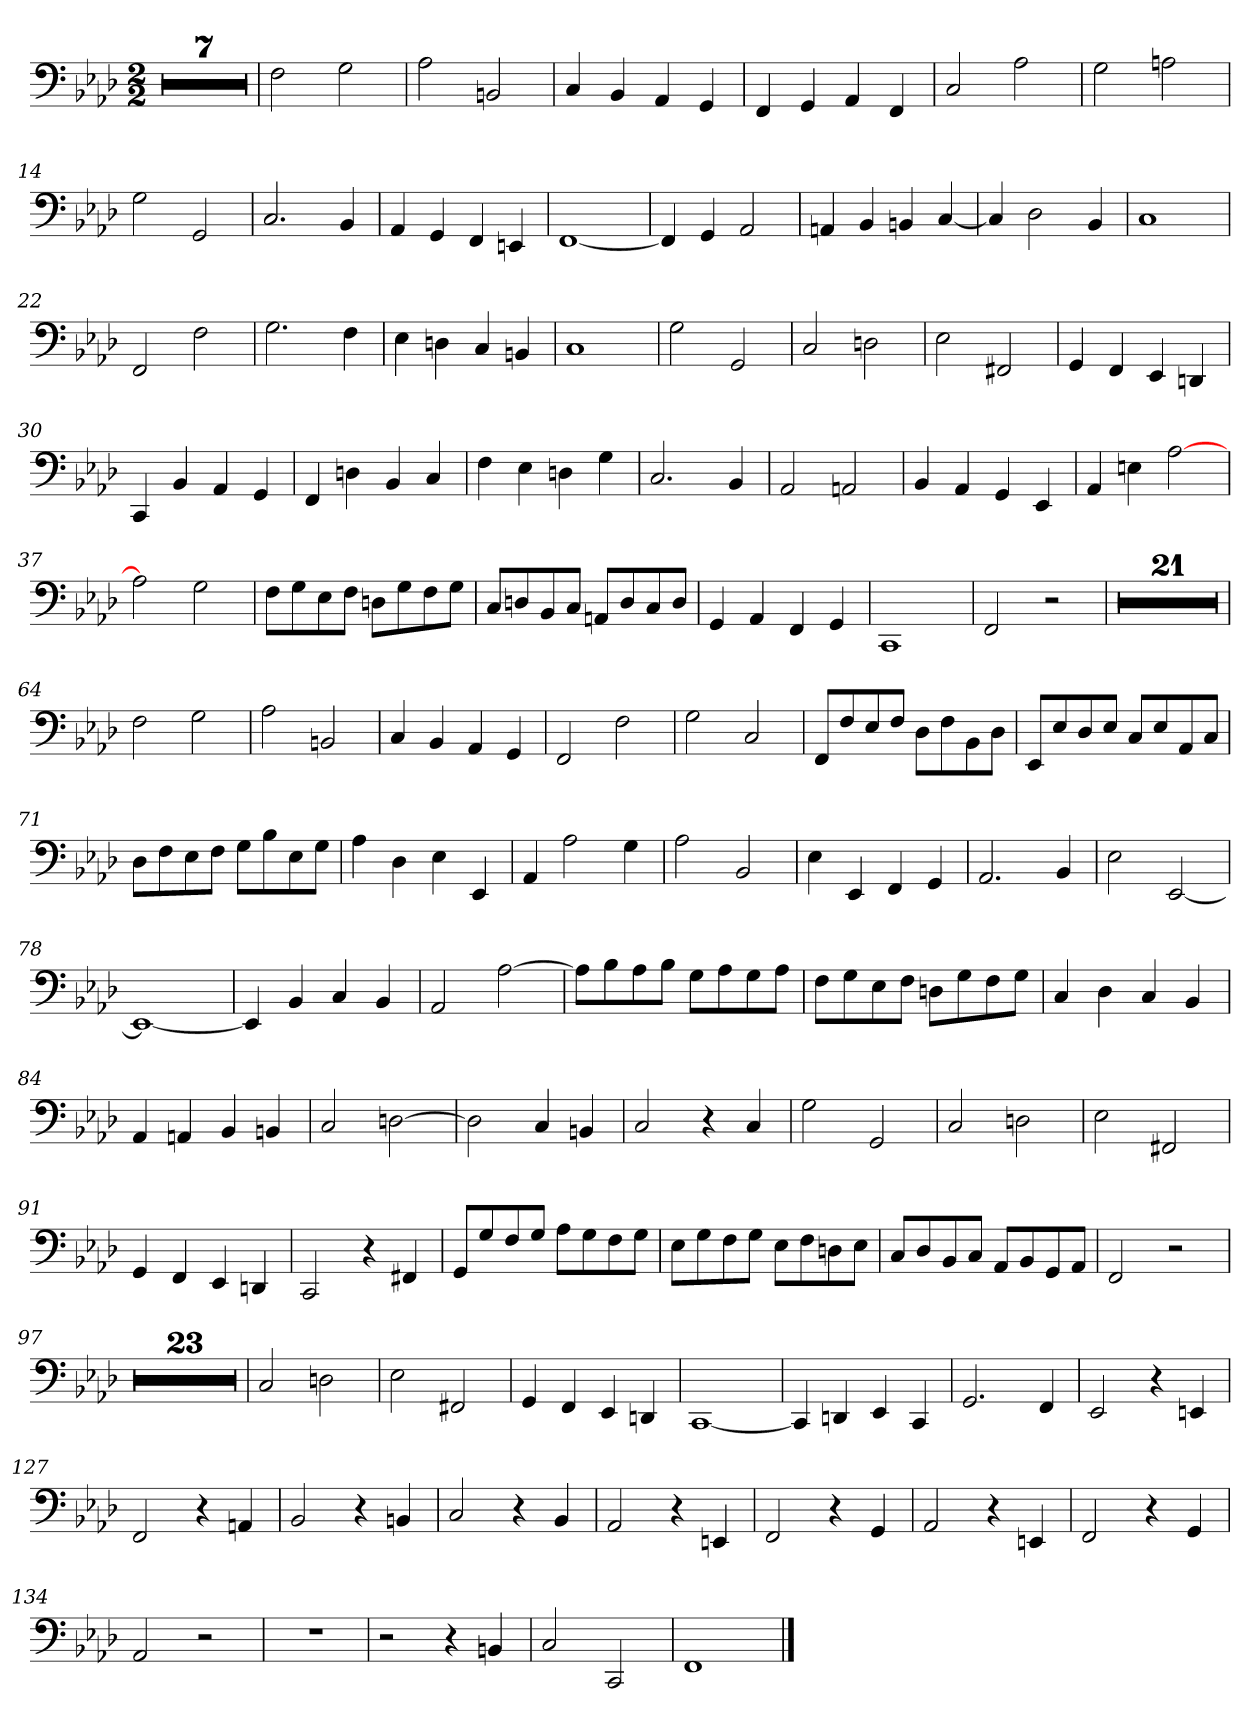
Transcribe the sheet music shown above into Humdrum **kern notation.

**kern
*part1
*staff1
*k[b-e-a-d-]
*M2/2
*MM76
=1
1r
=2
1r
=3
1r
=4
1r
=5
1r
=6
1r
=7
1r
=8
2F
2G
=9
2A-
2BBn
=10
4C
4BB-
4AA-
4GG
=11
4FF
4GG
4AA-
4FF
=12
2C
2A-
=13
2G
2An
=14
2G
2GG
=15
2.C
4BB-
=16
4AA-
4GG
4FF
4EEn
=17
[1FF
=18
4FF]
4GG
2AA-
=19
4AAn
4BB-
4BBn
[4C
=20
4C]
2D-
4BB-
=21
1C
=22
2FF
2F
=23
2.G
4F
=24
4E-
4Dn
4C
4BBn
=25
1C
=26
2G
2GG
=27
2C
2Dn
=28
2E-
2FF#X
=29
4GG
4FF
4EE-
4DDn
=30
4CC
4BB-
4AA-
4GG
=31
4FF
4Dn
4BB-
4C
=32
4F
4E-
4Dn
4G
=33
2.C
4BB-
=34
2AA-
2AAn
=35
4BB-
4AA-
4GG
4EE-
=36
4AA-
4En
[2A-
=37
2A]
2G
=38
8FL
8G
8E-
8FJ
8DnL
8G
8F
8GJ
=39
8CL
8Dn
8BB-
8CJ
8AAnL
8D
8C
8DJ
=40
4GG
4AA-
4FF
4GG
=41
1CC
=42
2FF
2r
=43
1r
=44
1r
=45
1r
=46
1r
=47
1r
=48
1r
=49
1r
=50
1r
=51
1r
=52
1r
=53
1r
=54
1r
=55
1r
=56
1r
=57
1r
=58
1r
=59
1r
=60
1r
=61
1r
=62
1r
=63
1r
=64
2F
2G
=65
2A-
2BBn
=66
4C
4BB-
4AA-
4GG
=67
2FF
2F
=68
2G
2C
=69
8FFL
8F
8E-
8FJ
8D-L
8F
8BB-
8D-J
=70
8EE-L
8E-
8D-
8E-J
8CL
8E-
8AA-
8CJ
=71
8D-L
8F
8E-
8FJ
8GL
8B-
8E-
8GJ
=72
4A-
4D-
4E-
4EE-
=73
4AA-
2A-
4G
=74
2A-
2BB-
=75
4E-
4EE-
4FF
4GG
=76
2.AA-
4BB-
=77
2E-
[2EE-
=78
1EE-_
=79
4EE-]
4BB-
4C
4BB-
=80
2AA-
[2A-
=81
8A-L]
8B-
8A-
8B-J
8GL
8A-
8G
8A-J
=82
8FL
8G
8E-
8FJ
8DnL
8G
8F
8GJ
=83
4C
4D-
4C
4BB-
=84
4AA-
4AAn
4BB-
4BBn
=85
2C
[2Dn
=86
2D]
4C
4BBn
=87
2C
4r
4C
=88
2G
2GG
=89
2C
2Dn
=90
2E-
2FF#X
=91
4GG
4FF
4EE-
4DDn
=92
2CC
4r
4FF#X
=93
8GGL
8G
8F
8GJ
8A-L
8G
8F
8GJ
=94
8E-L
8G
8F
8GJ
8E-L
8F
8Dn
8E-J
=95
8CL
8D-
8BB-
8CJ
8AA-L
8BB-
8GG
8AA-J
=96
2FF
2r
=97
1r
=98
1r
=99
1r
=100
1r
=101
1r
=102
1r
=103
1r
=104
1r
=105
1r
=106
1r
=107
1r
=108
1r
=109
1r
=110
1r
=111
1r
=112
1r
=113
1r
=114
1r
=115
1r
=116
1r
=117
1r
=118
1r
=119
1r
=120
2C
2Dn
=121
2E-
2FF#X
=122
4GG
4FF
4EE-
4DDn
=123
[1CC
=124
4CC]
4DDn
4EE-
4CC
=125
2.GG
4FF
=126
2EE-
4r
4EEn
=127
2FF
4r
4AAn
=128
2BB-
4r
4BBn
=129
2C
4r
4BB-
=130
2AA-
4r
4EEn
=131
2FF
4r
4GG
=132
2AA-
4r
4EEn
=133
2FF
4r
4GG
=134
2AA-
2r
=135
1r
=136
2r
4r
4BBn
=137
2C
2CC
=138
1FF
==
*-
